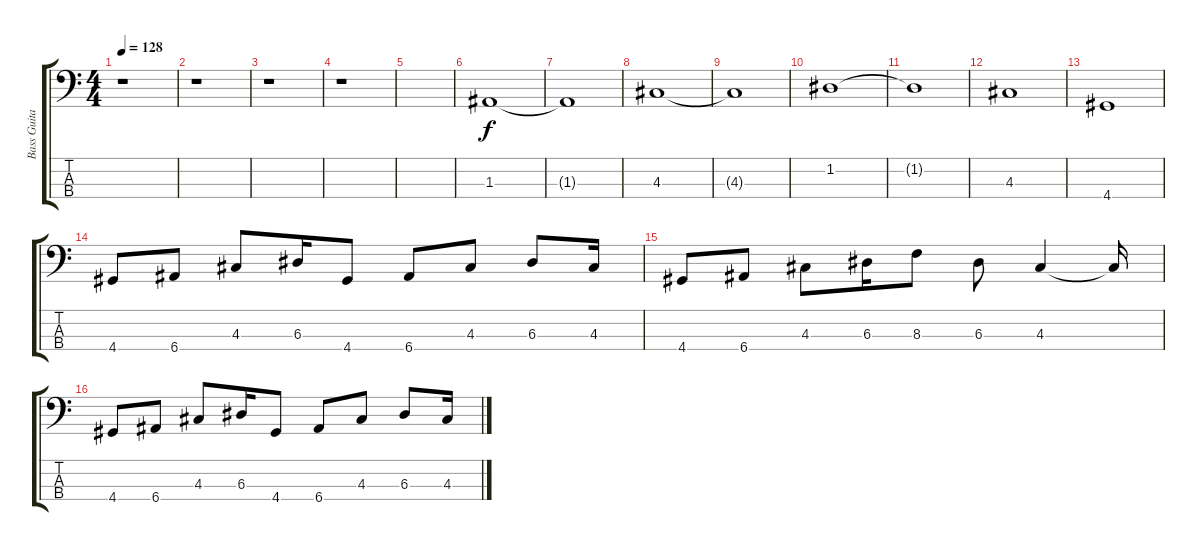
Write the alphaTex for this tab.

\track ("Bass Guitar" "Bass Guita") {instrument fretlessbass}
\staff {score tabs}
\tuning (G2 D2 A1 E1) {hide}
\ts (4 4)
\tempo 128
\clef f4
\ks c
r.1{dy f} |
r.1 |
r.1 |
r.1 |
|
1.3.1 |
1.3{t}.1 |
4.3.1 |
4.3{t}.1 |
1.2.1 |
1.2{t}.1 |
4.3.1 |
4.4.1 |
4.4.8 6.4.8 4.3.8 6.3.16 4.4.8 6.4.8 4.3.8 6.3.8 4.3.16 |
4.4.8 6.4.8 4.3.8 6.3.16 8.3.8 6.3.8 4.3.4 4.3{t}.16 |
4.4.8 6.4.8 4.3.8 6.3.16 4.4.8 6.4.8 4.3.8 6.3.8 4.3.16
